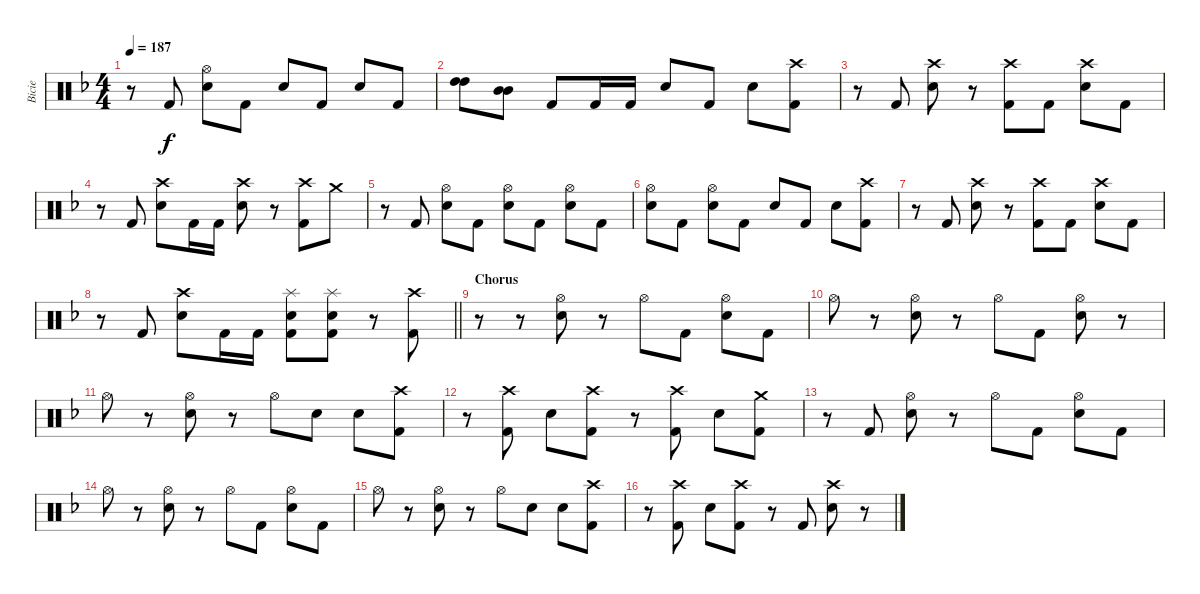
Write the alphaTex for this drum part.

\track ("Bicie" "Bicie") {instrument percussion}
\staff {score}
\articulation defaults
\ts (4 4)
\tempo 187
\clef neutral
\ks dminor
r.8{dy f} "Kick (hit) 2".8 ("Hi-Hat (open)" "Electric Snare (hit)").8 "Kick (hit) 2".8 "Electric Snare (hit)".8 "Kick (hit) 2".8 "Electric Snare (hit)".8 "Kick (hit) 2".8 |
("High Tom (hit)" "High Tom (hit)").8 ("Mid Tom (hit)" "Mid Tom (hit)").8 "Kick (hit) 2".8 "Kick (hit) 2".16 "Kick (hit) 2".16 "Electric Snare (hit)".8 "Kick (hit) 2".8 "Electric Snare (hit)".8 ("Crash high (hit)" "Kick (hit) 2").8 |
r.8 "Kick (hit) 2".8 ("Crash high (hit)" "Electric Snare (hit)").8 r.8 ("Crash high (hit)" "Kick (hit) 2").8 "Kick (hit) 2".8 ("Crash high (hit)" "Electric Snare (hit)").8 "Kick (hit) 2".8 |
r.8 "Kick (hit) 2".8 ("Crash high (hit)" "Electric Snare (hit)").8 "Kick (hit) 2".16 "Kick (hit) 2".16 ("Crash high (hit)" "Electric Snare (hit)").8 r.8 ("Crash high (hit)" "Kick (hit) 2").8 "Crash medium (hit)".8 |
r.8 "Kick (hit) 2".8 ("Hi-Hat (open)" "Electric Snare (hit)").8 "Kick (hit) 2".8 ("Hi-Hat (open)" "Electric Snare (hit)").8 "Kick (hit) 2".8 ("Hi-Hat (open)" "Electric Snare (hit)").8 "Kick (hit) 2".8 |
("Hi-Hat (open)" "Electric Snare (hit)").8 "Kick (hit) 2".8 ("Hi-Hat (open)" "Electric Snare (hit)").8 "Kick (hit) 2".8 "Electric Snare (hit)".8 "Kick (hit) 2".8 "Electric Snare (hit)".8 ("Crash high (hit)" "Kick (hit) 2").8 |
r.8 "Kick (hit) 2".8 ("Crash high (hit)" "Electric Snare (hit)").8 r.8 ("Crash high (hit)" "Kick (hit) 2").8 "Kick (hit) 2".8 ("Crash high (hit)" "Electric Snare (hit)").8 "Kick (hit) 2".8 |
\barLineRight lightlight
r.8 "Kick (hit) 2".8 ("Crash high (hit)" "Electric Snare (hit)").8 "Kick (hit) 2".16 "Kick (hit) 2".16 ("Splash (hit)" "Electric Snare (hit)" "Kick (hit) 2").8 ("Splash (hit)" "Electric Snare (hit)" "Kick (hit) 2").8 r.8 ("Crash high (hit)" "Kick (hit) 2").8 |
\section ("" "Chorus")
r.8 r.8 ("Hi-Hat (open)" "Electric Snare (hit)").8 r.8 "Hi-Hat (open)".8 "Kick (hit) 2".8 ("Hi-Hat (open)" "Electric Snare (hit)").8 "Kick (hit) 2".8 |
"Hi-Hat (open)".8 r.8 ("Hi-Hat (open)" "Electric Snare (hit)").8 r.8 "Hi-Hat (open)".8 "Kick (hit) 2".8 ("Hi-Hat (open)" "Electric Snare (hit)").8 r.8 |
"Hi-Hat (open)".8 r.8 ("Hi-Hat (open)" "Electric Snare (hit)").8 r.8 "Hi-Hat (open)".8 "Electric Snare (hit)".8 "Electric Snare (hit)".8 ("Crash high (hit)" "Kick (hit) 2").8 |
r.8 ("Crash high (hit)" "Kick (hit) 2").8 "Electric Snare (hit)".8 ("Crash high (hit)" "Kick (hit) 2").8 r.8 ("Crash high (hit)" "Kick (hit) 2").8 "Electric Snare (hit)".8 ("Crash medium (hit)" "Kick (hit) 2").8 |
r.8 "Kick (hit) 2".8 ("Hi-Hat (open)" "Electric Snare (hit)").8 r.8 "Hi-Hat (open)".8 "Kick (hit) 2".8 ("Hi-Hat (open)" "Electric Snare (hit)").8 "Kick (hit) 2".8 |
"Hi-Hat (open)".8 r.8 ("Hi-Hat (open)" "Electric Snare (hit)").8 r.8 "Hi-Hat (open)".8 "Kick (hit) 2".8 ("Hi-Hat (open)" "Electric Snare (hit)").8 "Kick (hit) 2".8 |
"Hi-Hat (open)".8 r.8 ("Hi-Hat (open)" "Electric Snare (hit)").8 r.8 "Hi-Hat (open)".8 "Electric Snare (hit)".8 "Electric Snare (hit)".8 ("Crash high (hit)" "Kick (hit) 2").8 |
r.8 ("Crash high (hit)" "Kick (hit) 2").8 "Electric Snare (hit)".8 ("Crash high (hit)" "Kick (hit) 2").8 r.8 "Kick (hit) 2".8 ("Crash high (hit)" "Electric Snare (hit)").8 r.8
